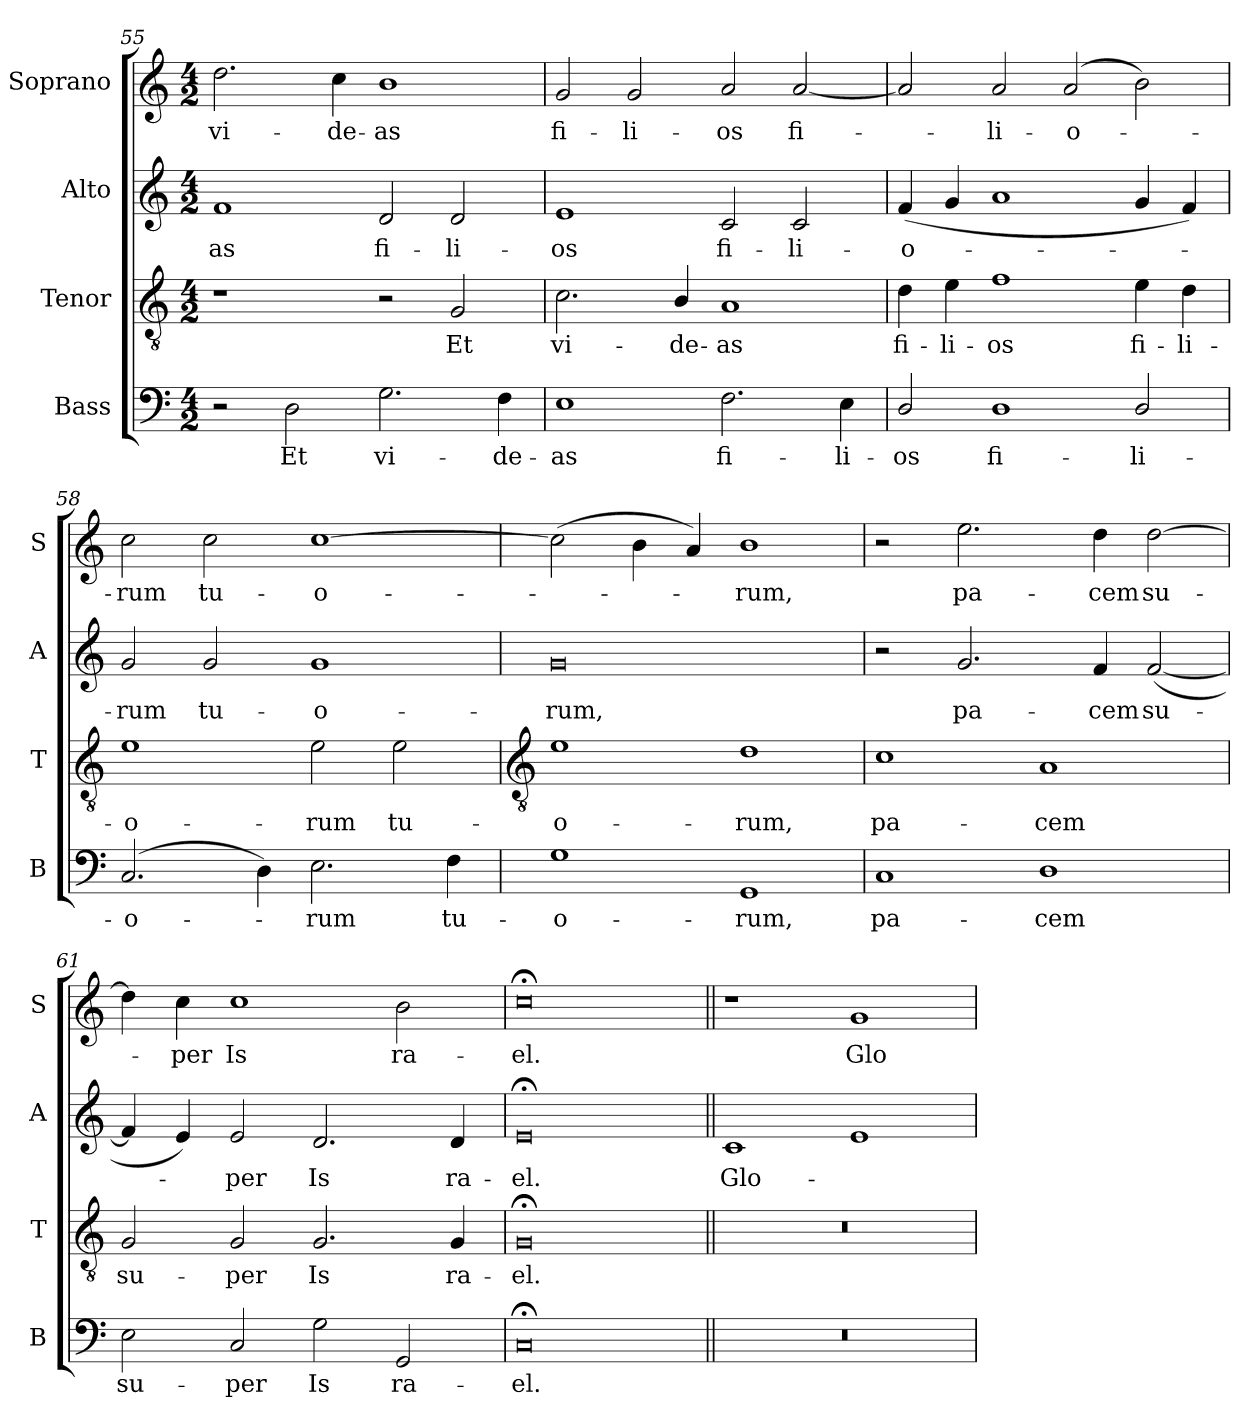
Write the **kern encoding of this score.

**kern	**text	**kern	**text	**kern	**text	**kern	**text
*part4	*part4	*part3	*part3	*part2	*part2	*part1	*part1
*staff4	*staff4	*staff3	*staff3	*staff2	*staff2	*staff1	*staff1
*I"Bass	*	*I"Tenor	*	*I"Alto	*	*I"Soprano	*
*I'B	*	*I'T	*	*I'A	*	*I'S	*
*clefF4	*	*clefGv2	*	*clefG2	*	*clefG2	*
*k[]	*	*k[]	*	*k[]	*	*k[]	*
*C:	*	*C:	*	*C:	*	*C:	*
*M4/2	*	*M4/2	*	*M4/2	*	*M4/2	*
=55	=55	=55	=55	=55	=55	=55	=55
!	!	!	!	!	!LO:LY:b	!	!LO:LY:b
2r	.	1r	.	1f	-as	2.dd	vi-
!	!LO:LY:b	!	!	!	!	!	!
2D	Et	.	.	.	.	.	.
!	!	!	!	!	!	!	!LO:LY:b
.	.	.	.	.	.	4cc	-de-
!	!LO:LY:b	!	!	!	!LO:LY:b	!	!LO:LY:b
2.G	vi-	2r	.	2d	fi-	1b	-as
!	!	!	!LO:LY:b	!	!LO:LY:b	!	!
.	.	2G	Et	2d	-li-	.	.
!	!LO:LY:b	!	!	!	!	!	!
4F	-de-	.	.	.	.	.	.
=56	=56	=56	=56	=56	=56	=56	=56
!	!LO:LY:b	!	!LO:LY:b	!	!LO:LY:b	!	!LO:LY:b
1E	-as	2.c	vi-	1e	-os	2g	fi-
!	!	!	!	!	!	!	!LO:LY:b
.	.	.	.	.	.	2g	-li-
!	!	!	!LO:LY:b	!	!	!	!
.	.	4B/	-de-	.	.	.	.
!	!LO:LY:b	!	!LO:LY:b	!	!LO:LY:b	!	!LO:LY:b
2.F	fi-	1A	-as	2c	fi-	2a	-os
!	!	!	!	!	!LO:LY:b	!	!LO:LY:b
.	.	.	.	2c	-li-	[2a	fi-
!	!LO:LY:b	!	!	!	!	!	!
4E	-li-	.	.	.	.	.	.
=57	=57	=57	=57	=57	=57	=57	=57
!	!LO:LY:b	!	!LO:LY:b	!	!LO:LY:b	!	!
2D/	-os	4d	fi-	(<4f	-o-	2a]	.
!	!	!	!LO:LY:b	!	!	!	!
.	.	4e	-li-	4g	.	.	.
!	!LO:LY:b	!	!LO:LY:b	!	!	!	!LO:LY:b
1D	fi-	1f	-os	1a	.	2a	li-
!	!	!	!	!	!	!	!LO:LY:b
.	.	.	.	.	.	(<2a	-o-
!	!LO:LY:b	!	!LO:LY:b	!	!	!	!
2D/	-li-	4e	fi-	4g	.	2b)	.
!	!	!	!LO:LY:b	!	!	!	!
.	.	4d	-li-	4f)	.	.	.
=58	=58	=58	=58	=58	=58	=58	=58
!	!LO:LY:b	!	!LO:LY:b	!	!LO:LY:b	!	!LO:LY:b
(<2.C	-o-	1e	-o-	2g	rum	2cc	rum
!	!	!	!	!	!LO:LY:b	!	!LO:LY:b
.	.	.	.	2g	tu-	2cc	tu-
4D)	.	.	.	.	.	.	.
!	!LO:LY:b	!	!LO:LY:b	!	!LO:LY:b	!	!LO:LY:b
2.E	rum	2e	-rum	1g	-o-	[1cc	-o-
!	!	!	!LO:LY:b	!	!	!	!
.	.	2e	tu-	.	.	.	.
!	!LO:LY:b	!	!	!	!	!	!
4F	tu-	.	.	.	.	.	.
!!LO:LB:g=z
=59	=59	=59	=59	=59	=59	=59	=59
*	*	*clefGv2	*	*	*	*	*
!	!LO:LY:b	!	!LO:LY:b	!	!LO:LY:b	!	!
1G	-o-	1e	-o-	0g	-rum,	(>2cc]	.
.	.	.	.	.	.	4b	.
.	.	.	.	.	.	4a)	.
!	!LO:LY:b	!	!LO:LY:b	!	!	!	!LO:LY:b
1GG	-rum,	1d	-rum,	.	.	1b	rum,
=60	=60	=60	=60	=60	=60	=60	=60
!	!LO:LY:b	!	!LO:LY:b	!	!	!	!
1C	pa-	1c	pa-	2r	.	2r	.
!	!	!	!	!	!LO:LY:b	!	!LO:LY:b
.	.	.	.	2.g	pa-	2.ee	pa-
!	!LO:LY:b	!	!LO:LY:b	!	!	!	!
1D	-cem	1A	-cem	.	.	.	.
!	!	!	!	!	!LO:LY:b	!	!LO:LY:b
.	.	.	.	4f	-cem	4dd	-cem
!	!	!	!	!	!LO:LY:b	!	!LO:LY:b
.	.	.	.	(<[2f	su-	[2dd	su-
=61	=61	=61	=61	=61	=61	=61	=61
!	!LO:LY:b	!	!LO:LY:b	!	!	!	!
2E	su-	2G	su-	4f]	.	4dd]	.
!	!	!	!	!	!	!	!LO:LY:b
.	.	.	.	4e)	.	4cc	per
!	!LO:LY:b	!	!LO:LY:b	!	!LO:LY:b	!	!LO:LY:b
2C	-per	2G	-per	2e	per	1cc	Is
!	!LO:LY:b	!	!LO:LY:b	!	!LO:LY:b	!	!
2G	Is	2.G	Is	2.d	Is	.	.
!	!LO:LY:b	!	!	!	!	!	!LO:LY:b
2GG	ra-	.	.	.	.	2b	ra-
!	!	!	!LO:LY:b	!	!LO:LY:b	!	!
.	.	4G	ra-	4d	ra-	.	.
=62	=62	=62	=62	=62	=62	=62	=62
!	!LO:LY:b	!	!LO:LY:b	!	!LO:LY:b	!	!LO:LY:b
0C;<	-el.	0G;<	-el.	0e;<	-el.	0cc;<	-el.
=63||	=63||	=63||	=63||	=63||	=63||	=63||	=63||
!	!	!	!	!	!LO:LY:b	!	!
0r	.	0r	.	1c	Glo-	1r	.
!	!	!	!	!	!	!	!LO:LY:b
.	.	.	.	1e	.	1g	Glo-
=	=	=	=	=	=	=	=
*-	*-	*-	*-	*-	*-	*-	*-
